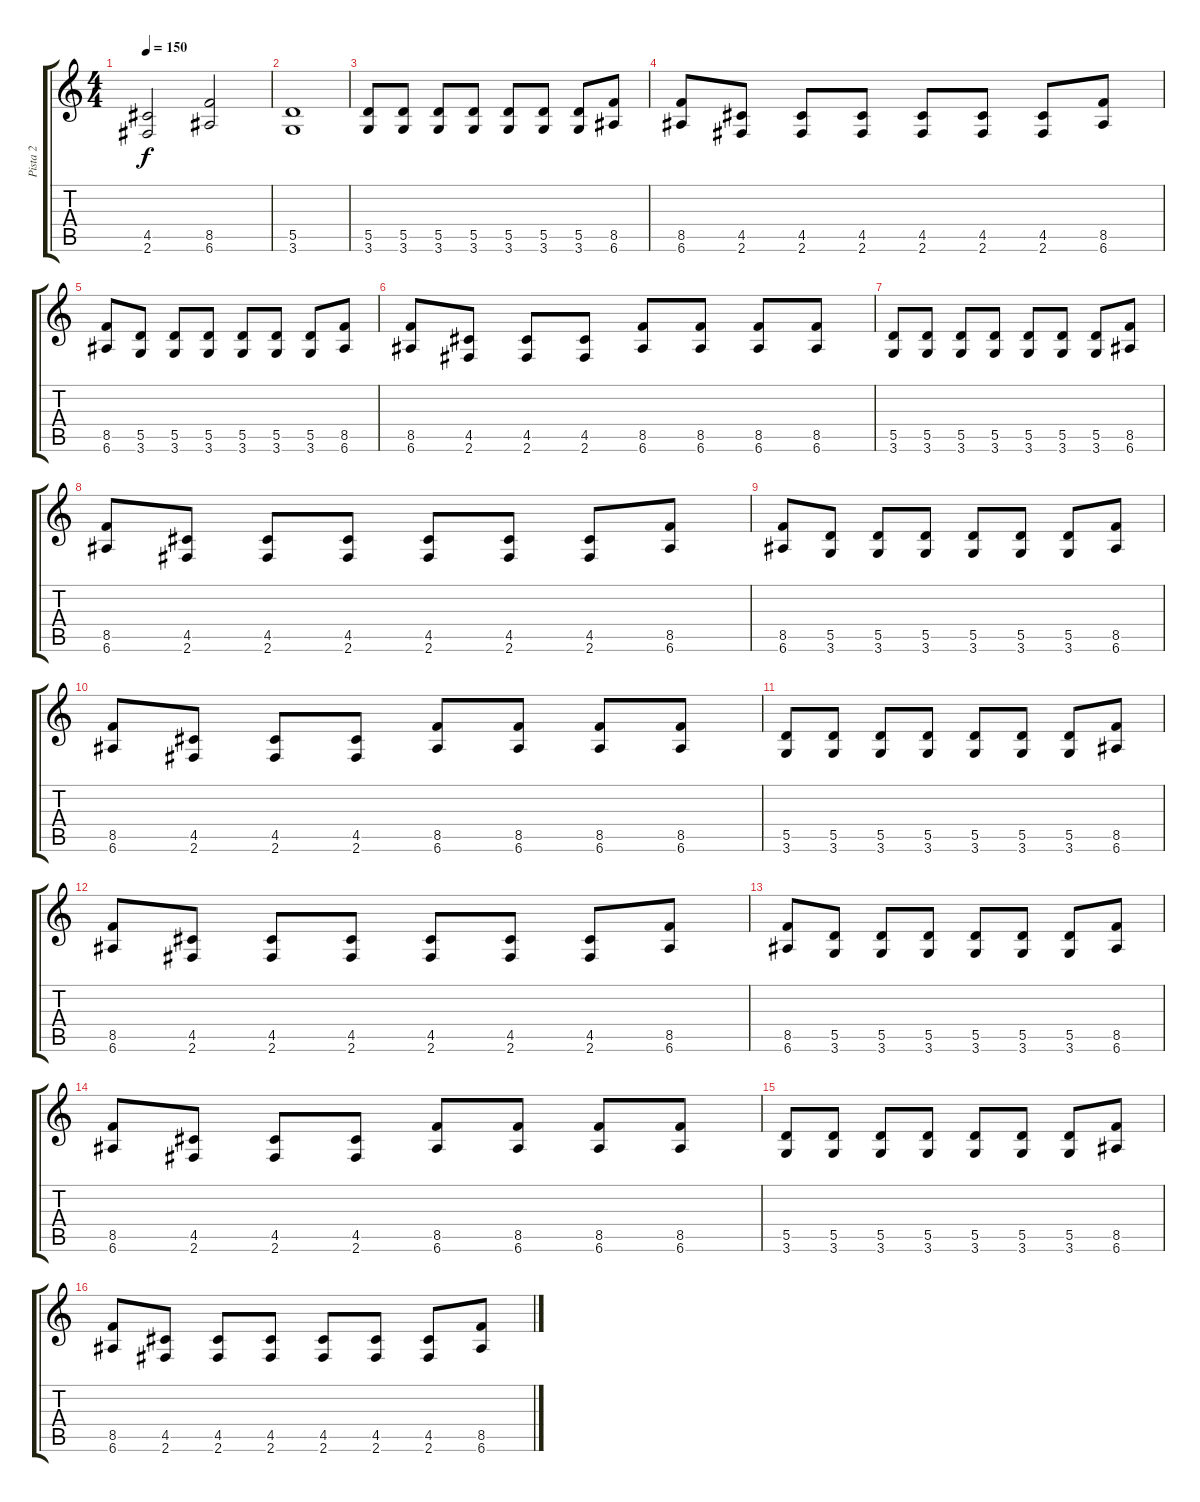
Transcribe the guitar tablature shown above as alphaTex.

\track ("Pista 2" "Pista 2") {instrument distortionguitar}
\staff {score tabs}
\tuning (E4 B3 G3 D3 A2 E2) {hide}
\ts (4 4)
\tempo 150
\clef g2
\ks c
(4.5 2.6).2{dy f} (8.5 6.6).2 |
(5.5 3.6).1 |
(5.5 3.6).8 (5.5 3.6).8 (5.5 3.6).8 (5.5 3.6).8 (5.5 3.6).8 (5.5 3.6).8 (5.5 3.6).8 (8.5 6.6).8 |
(8.5 6.6).8 (4.5 2.6).8 (4.5 2.6).8 (4.5 2.6).8 (4.5 2.6).8 (4.5 2.6).8 (4.5 2.6).8 (8.5 6.6).8 |
(8.5 6.6).8 (5.5 3.6).8 (5.5 3.6).8 (5.5 3.6).8 (5.5 3.6).8 (5.5 3.6).8 (5.5 3.6).8 (8.5 6.6).8 |
(8.5 6.6).8 (4.5 2.6).8 (4.5 2.6).8 (4.5 2.6).8 (8.5 6.6).8 (8.5 6.6).8 (8.5 6.6).8 (8.5 6.6).8 |
(5.5 3.6).8 (5.5 3.6).8 (5.5 3.6).8 (5.5 3.6).8 (5.5 3.6).8 (5.5 3.6).8 (5.5 3.6).8 (8.5 6.6).8 |
(8.5 6.6).8 (4.5 2.6).8 (4.5 2.6).8 (4.5 2.6).8 (4.5 2.6).8 (4.5 2.6).8 (4.5 2.6).8 (8.5 6.6).8 |
(8.5 6.6).8 (5.5 3.6).8 (5.5 3.6).8 (5.5 3.6).8 (5.5 3.6).8 (5.5 3.6).8 (5.5 3.6).8 (8.5 6.6).8 |
(8.5 6.6).8 (4.5 2.6).8 (4.5 2.6).8 (4.5 2.6).8 (8.5 6.6).8 (8.5 6.6).8 (8.5 6.6).8 (8.5 6.6).8 |
(5.5 3.6).8 (5.5 3.6).8 (5.5 3.6).8 (5.5 3.6).8 (5.5 3.6).8 (5.5 3.6).8 (5.5 3.6).8 (8.5 6.6).8 |
(8.5 6.6).8 (4.5 2.6).8 (4.5 2.6).8 (4.5 2.6).8 (4.5 2.6).8 (4.5 2.6).8 (4.5 2.6).8 (8.5 6.6).8 |
(8.5 6.6).8 (5.5 3.6).8 (5.5 3.6).8 (5.5 3.6).8 (5.5 3.6).8 (5.5 3.6).8 (5.5 3.6).8 (8.5 6.6).8 |
(8.5 6.6).8 (4.5 2.6).8 (4.5 2.6).8 (4.5 2.6).8 (8.5 6.6).8 (8.5 6.6).8 (8.5 6.6).8 (8.5 6.6).8 |
(5.5 3.6).8 (5.5 3.6).8 (5.5 3.6).8 (5.5 3.6).8 (5.5 3.6).8 (5.5 3.6).8 (5.5 3.6).8 (8.5 6.6).8 |
(8.5 6.6).8 (4.5 2.6).8 (4.5 2.6).8 (4.5 2.6).8 (4.5 2.6).8 (4.5 2.6).8 (4.5 2.6).8 (8.5 6.6).8
